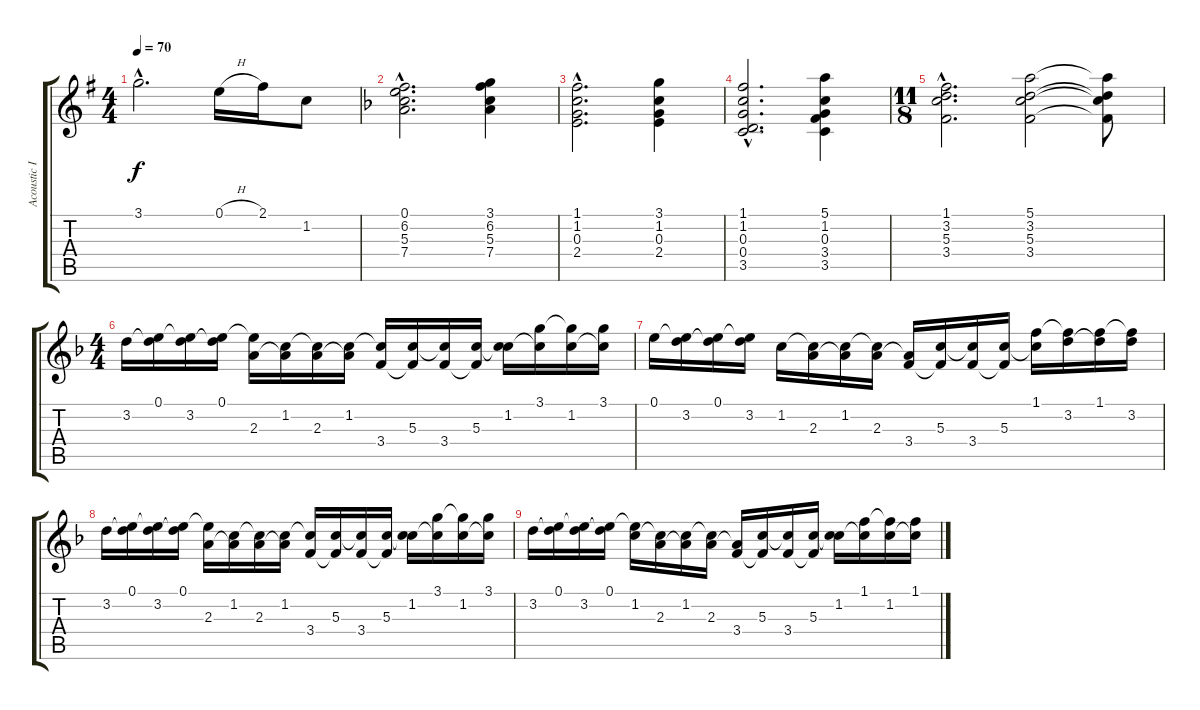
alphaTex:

\track ("Acoustic II" "Acoustic I") {instrument acousticguitarsteel}
\staff {score tabs}
\tuning (E4 B3 G3 D3 A2 E2) {hide}
\ts (4 4)
\tempo 70
\clef g2
\ks eminor
3.1{hac}.2{d dy f} 0.1{h}.16 2.1.16 1.2.8 |
\ks dminor
(0.1{hac} 6.2{hac} 5.3{hac} 7.4{hac}).2{d} (3.1 6.2 5.3 7.4).4 |
(1.1{hac} 1.2{hac} 0.3{hac} 2.4{hac}).2{d} (3.1 1.2 0.3 2.4).4 |
(1.1{hac} 1.2{hac} 0.3{hac} 0.4{hac} 3.5{hac}).2{d} (5.1 1.2 0.3 3.4 3.5).4 |
\ts (11 8)
(1.1{hac} 3.2{hac} 5.3{hac} 3.4{hac}).2{d} (5.1 3.2 5.3 3.4).2 (5.1{t} 3.2{t} 5.3{t} 3.4{t}).8 |
\ts (4 4)
3.2.16 (0.1 3.2{t}).16 (0.1{t} 3.2).16 (0.1 3.2{t}).16 (0.1{t} 2.3).16 (1.2 2.3{t}).16 (1.2{t} 2.3).16 (1.2 2.3{t}).16 (1.2{t} 3.4).16 (5.3 3.4{t}).16 (5.3{t} 3.4).16 (5.3 3.4{t}).16 (1.2 5.3{t}).16 (3.1 1.2{t}).16 (3.1{t} 1.2).16 (3.1 1.2{t}).16 |
0.1.16 (0.1{t} 3.2).16 (0.1 3.2{t}).16 (0.1{t} 3.2).16 1.2.16 (1.2{t} 2.3).16 (1.2 2.3{t}).16 (1.2{t} 2.3).16 (2.3{t} 3.4).16 (5.3 3.4{t}).16 (5.3{t} 3.4).16 (5.3 3.4{t}).16 (1.1 5.3{t}).16 (1.1{t} 3.2).16 (1.1 3.2{t}).16 (1.1{t} 3.2).16 |
3.2.16 (0.1 3.2{t}).16 (0.1{t} 3.2).16 (0.1 3.2{t}).16 (0.1{t} 2.3).16 (1.2 2.3{t}).16 (1.2{t} 2.3).16 (1.2 2.3{t}).16 (1.2{t} 3.4).16 (5.3 3.4{t}).16 (5.3{t} 3.4).16 (5.3 3.4{t}).16 (1.2 5.3{t}).16 (3.1 1.2{t}).16 (3.1{t} 1.2).16 (3.1 1.2{t}).16 |
3.2.16 (0.1 3.2{t}).16 (0.1{t} 3.2).16 (0.1 3.2{t}).16 (0.1{t} 1.2).16 (1.2{t} 2.3).16 (1.2 2.3{t}).16 (1.2{t} 2.3).16 (2.3{t} 3.4).16 (5.3 3.4{t}).16 (5.3{t} 3.4).16 (5.3 3.4{t}).16 (1.2 5.3{t}).16 (1.1 1.2{t}).16 (1.1{t} 1.2).16 (1.1 1.2{t}).16
